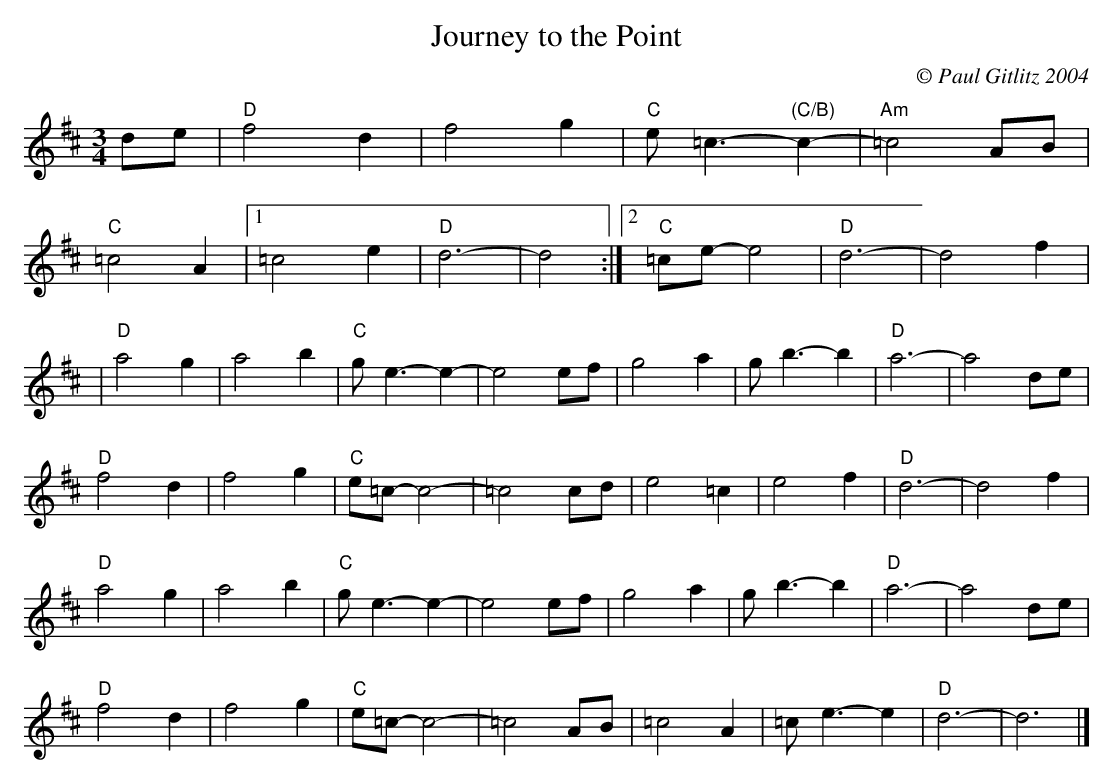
X:1
T:Journey to the Point
M:3/4
L:1/4
C:© Paul Gitlitz 2004
K:D
d/e/|"D"f2d |f2g|"C"e<=c-"(C/B)"c-|"Am"=c2A/B/ |!
"C"=c2A|1=c2e|"D" d3-|d2:|2"C"=c/e/-e2|"D"d3-|d2f|!
|"D"a2g|a2b|"C"g<e-e-|e2e/f/| g2a| g<b-b|"D"a3-|a2 d/e/|!
"D"f2d|f2g|"C" e/=c/-c2-|=c2c/d/|e2=c|e2f|"D"d3-|d2f|!
"D"a2g|a2b|"C"g<e-e-|e2e/f/|g2a| g<b-b|"D"a3-|a2 d/e/|!
"D"f2d|f2g|"C" e/=c/-c2-|=c2A/B/|=c2A|=c<e-e|"D"d3-|d3|]
